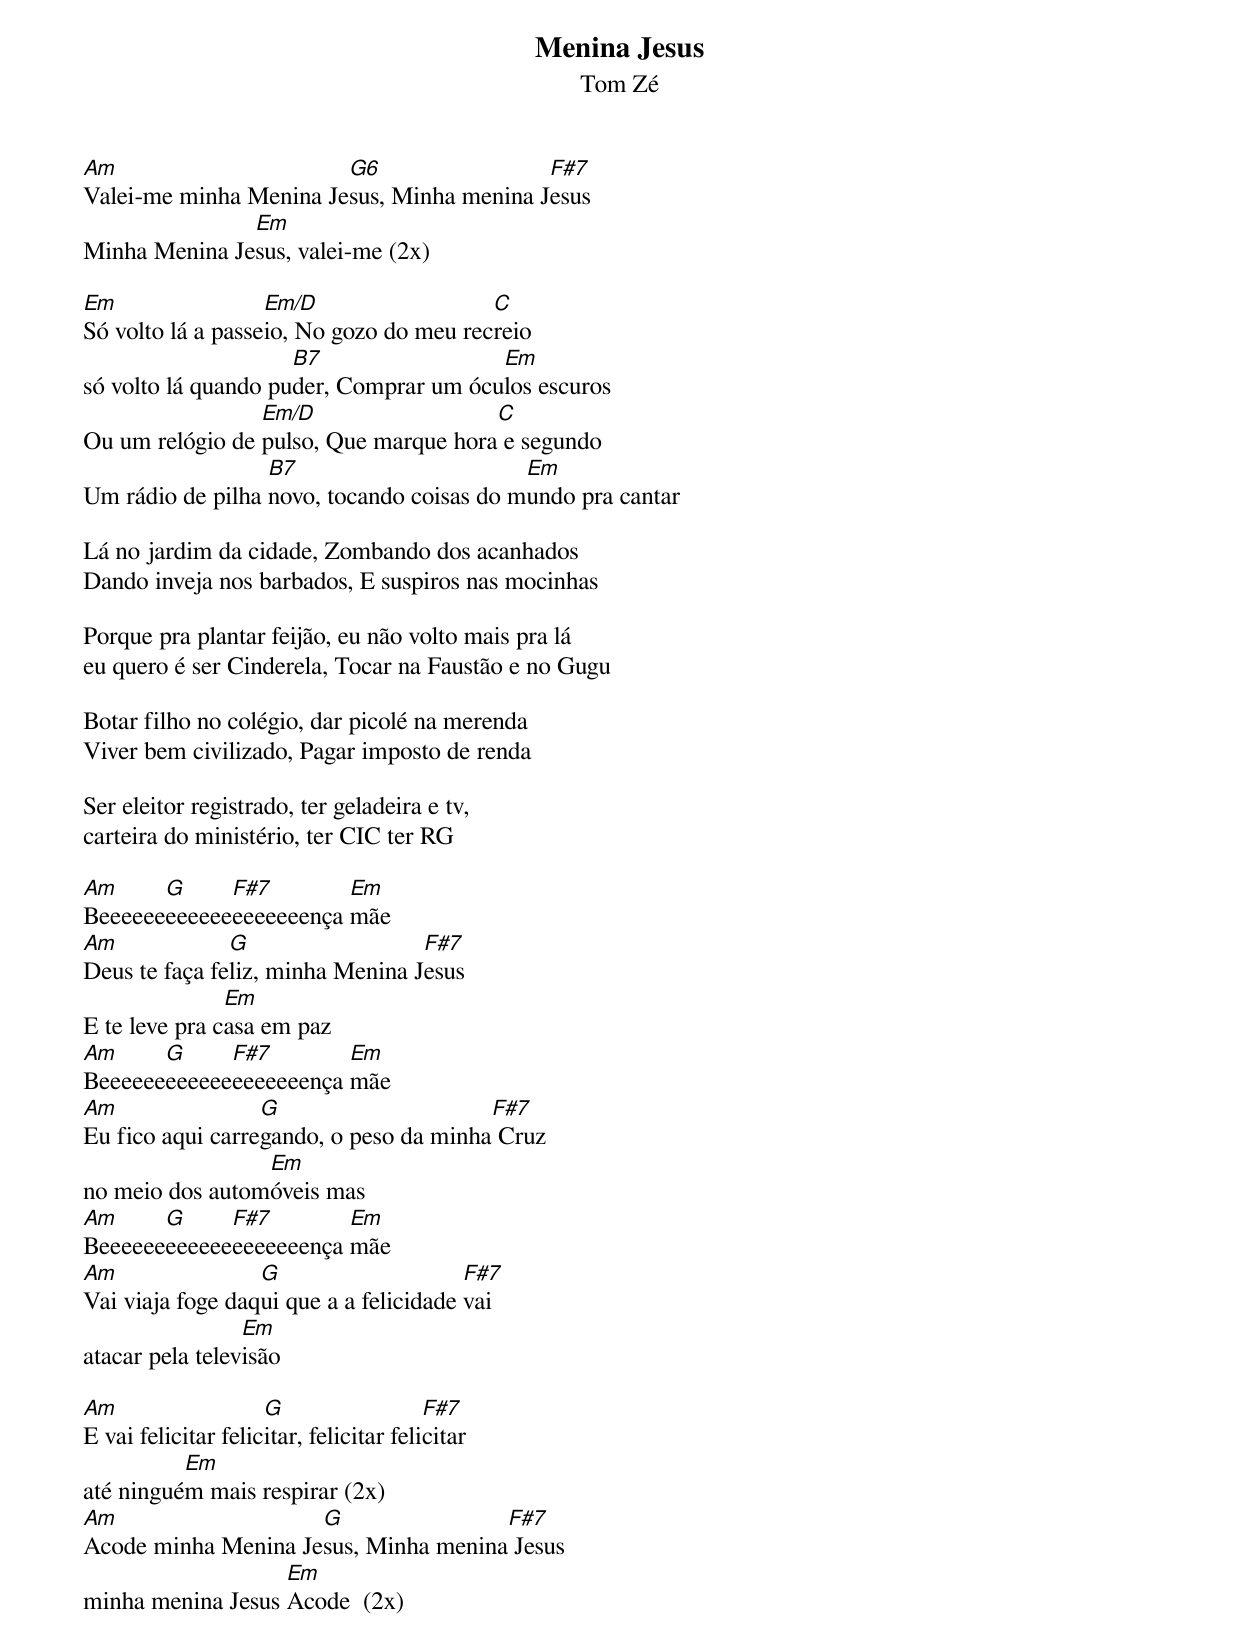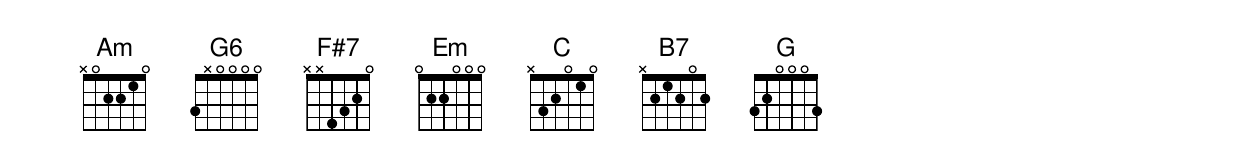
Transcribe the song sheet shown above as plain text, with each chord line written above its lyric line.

Menina Jesus
Tom Zé

Am                      G6                 F#7
Valei-me minha Menina Jesus, Minha menina Jesus
               Em
Minha Menina Jesus, valei-me (2x)

Em                 Em/D                  C
Só volto lá a passeio, No gozo do meu recreio
                     B7                 Em
só volto lá quando puder, Comprar um óculos escuros
                 Em/D                  C
Ou um relógio de pulso, Que marque hora e segundo
                  B7                       Em
Um rádio de pilha novo, tocando coisas do mundo pra cantar

Lá no jardim da cidade, Zombando dos acanhados
Dando inveja nos barbados, E suspiros nas mocinhas

Porque pra plantar feijão, eu não volto mais pra lá
eu quero é ser Cinderela, Tocar na Faustão e no Gugu

Botar filho no colégio, dar picolé na merenda
Viver bem civilizado, Pagar imposto de renda

Ser eleitor registrado, ter geladeira e tv,
carteira do ministério, ter CIC ter RG

Am     G     F#7        Em
Beeeeeeeeeeeeeeeeeeença mãe
Am             G                  F#7
Deus te faça feliz, minha Menina Jesus
               Em
E te leve pra casa em paz
Am     G     F#7        Em
Beeeeeeeeeeeeeeeeeeença mãe
Am                G                     F#7
Eu fico aqui carregando, o peso da minha Cruz
                 Em
no meio dos automóveis mas
Am     G     F#7        Em
Beeeeeeeeeeeeeeeeeeença mãe
Am                G                     F#7
Vai viaja foge daqui que a a felicidade vai
                 Em
atacar pela televisão

Am                   G                   F#7
E vai felicitar felicitar, felicitar felicitar
          Em
até ninguém mais respirar (2x)
Am                   G                F#7
Acode minha Menina Jesus, Minha menina Jesus
                   Em
minha menina Jesus Acode  (2x)
